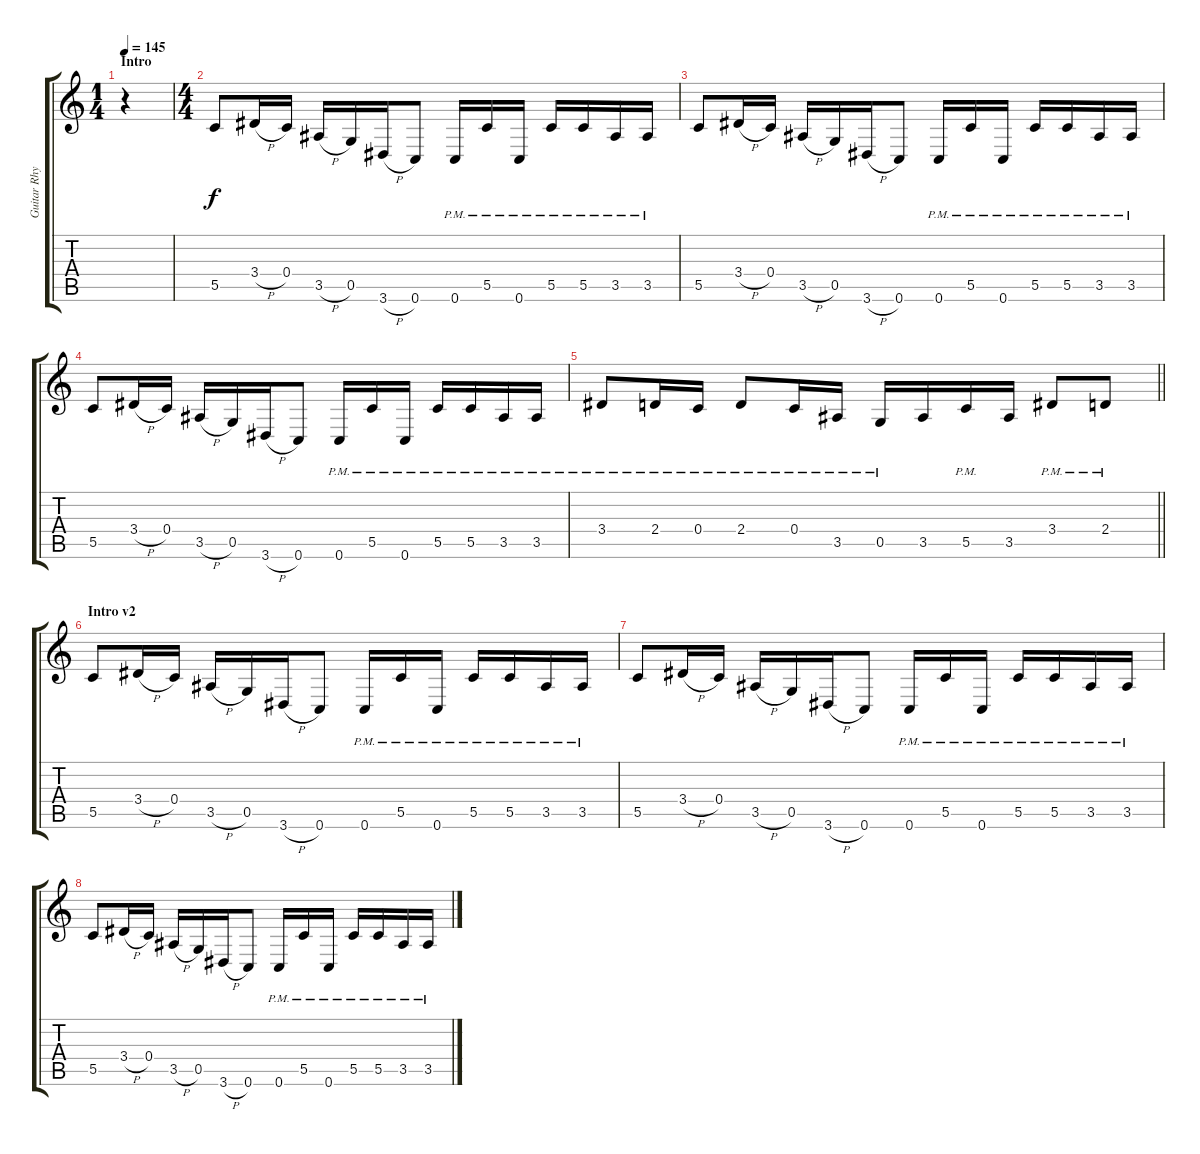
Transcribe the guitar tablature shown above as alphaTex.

\track ("Guitar Rhythm (Left)" "Guitar Rhy") {instrument overdrivenguitar}
\staff {score tabs}
\tuning (D4 A3 F3 C3 G2 C2) {hide}
\ts (1 4)
\section ("" "Intro")
\tempo 145
\clef g2
\ks c
r.4{dy f instrument overdrivenguitar} |
\ts (4 4)
5.5.8 3.4{h}.16 0.4.16 3.5{h}.16 0.5.16 3.6{h}.16 0.6.8 0.6{pm}.16 5.5{pm}.16 0.6{pm}.16 5.5{pm}.16 5.5{pm}.16 3.5{pm}.16 3.5{pm}.16 |
5.5.8 3.4{h}.16 0.4.16 3.5{h}.16 0.5.16 3.6{h}.16 0.6.8 0.6{pm}.16 5.5{pm}.16 0.6{pm}.16 5.5{pm}.16 5.5{pm}.16 3.5{pm}.16 3.5{pm}.16 |
5.5.8 3.4{h}.16 0.4.16 3.5{h}.16 0.5.16 3.6{h}.16 0.6.8 0.6{pm}.16 5.5{pm}.16 0.6{pm}.16 5.5{pm}.16 5.5{pm}.16 3.5{pm}.16 3.5{pm}.16 |
\barLineRight lightlight
3.4{pm}.8 2.4{pm}.16 0.4{pm}.16 2.4{pm}.8 0.4{pm}.16 3.5{pm}.16 0.5{pm}.16 3.5.16 5.5{pm}.16 3.5.16 3.4{pm}.8 2.4{pm}.8 |
\section ("" "Intro v2")
5.5.8 3.4{h}.16 0.4.16 3.5{h}.16 0.5.16 3.6{h}.16 0.6.8 0.6{pm}.16 5.5{pm}.16 0.6{pm}.16 5.5{pm}.16 5.5{pm}.16 3.5{pm}.16 3.5{pm}.16 |
5.5.8 3.4{h}.16 0.4.16 3.5{h}.16 0.5.16 3.6{h}.16 0.6.8 0.6{pm}.16 5.5{pm}.16 0.6{pm}.16 5.5{pm}.16 5.5{pm}.16 3.5{pm}.16 3.5{pm}.16 |
5.5.8 3.4{h}.16 0.4.16 3.5{h}.16 0.5.16 3.6{h}.16 0.6.8 0.6{pm}.16 5.5{pm}.16 0.6{pm}.16 5.5{pm}.16 5.5{pm}.16 3.5{pm}.16 3.5{pm}.16
